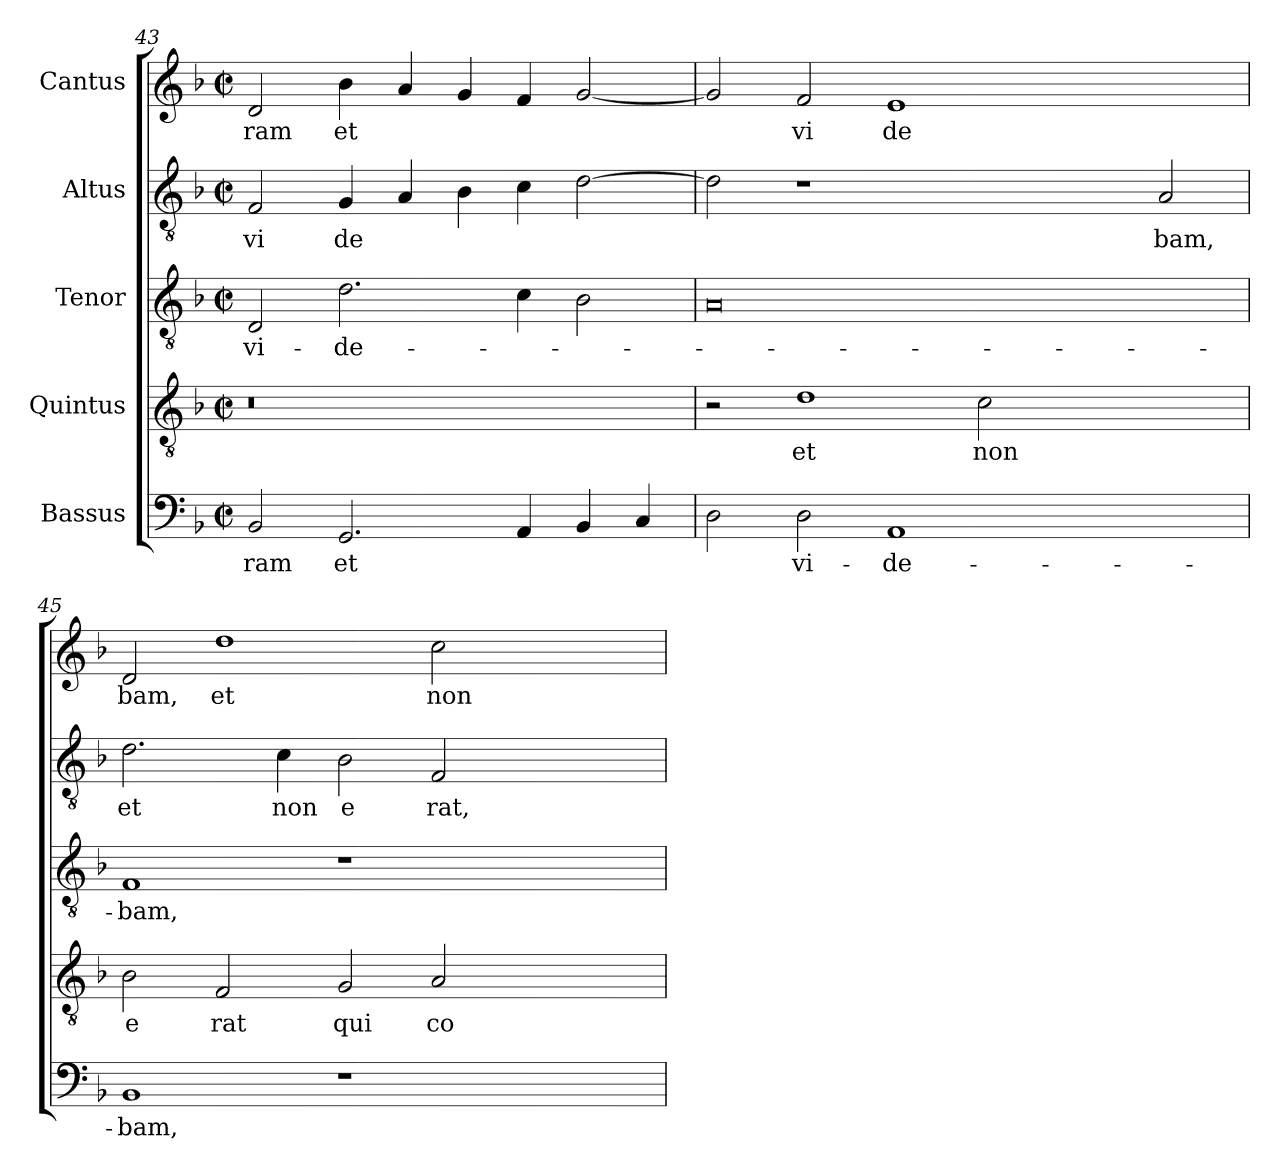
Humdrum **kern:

**kern	**text	**kern	**text	**kern	**text	**kern	**text	**kern	**text
*part5	*part5	*part4	*part4	*part3	*part3	*part2	*part2	*part1	*part1
*staff5	*staff5	*staff4	*staff4	*staff3	*staff3	*staff2	*staff2	*staff1	*staff1
*I"Bassus	*	*I"Quintus	*	*I"Tenor	*	*I"Altus	*	*I"Cantus	*
*clefF4	*	*clefGv2	*	*clefGv2	*	*clefGv2	*	*clefG2	*
*k[b-]	*	*k[b-]	*	*k[b-]	*	*k[b-]	*	*k[b-]	*
*F:	*	*F:	*	*F:	*	*F:	*	*F:	*
*M2/2	*	*M2/2	*	*M2/2	*	*M2/2	*	*M2/2	*
*met(c|)	*	*met(c|)	*	*met(c|)	*	*met(c|)	*	*met(c|)	*
=43	=43	=43	=43	=43	=43	=43	=43	=43	=43
!	!LO:LY:b:cj	!	!	!	!LO:LY:b:cj	!	!LO:LY:b:cj	!	!LO:LY:b:cj
2BB-/	-ram	0r	.	2D/	vi-	2F/	vi	2d/	ram
!	!LO:LY:b:cj	!	!	!	!LO:LY:b:cj	!	!LO:LY:b:cj	!	!LO:LY:b:cj
2.GG/	et	.	.	2.d\	-de-	4G/	de	4b-\	et
.	.	.	.	.	.	4A/	.	4a/	.
.	.	.	.	.	.	4B-\	.	4g/	.
4AA/	.	.	.	4c\	.	4c\	.	4f/	.
4BB-/	.	.	.	2B-\	.	[>2d\	.	[<2g/	.
4C/	.	.	.	.	.	.	.	.	.
=44	=44	=44	=44	=44	=44	=44	=44	=44	=44
2D\	.	2r	.	0A	.	2d\]	.	2g/]	.
!	!LO:LY:b:cj	!	!LO:LY:b:cj	!	!	!LO:N:vis=1	!	!	!LO:LY:b:cj
2D\	vi-	1d	et	.	.	0r	.	2f/	vi
!	!LO:LY:b:cj	!	!	!	!	!	!	!	!LO:LY:b:cj
1AA	-de-	.	.	.	.	.	.	1e	de
!	!	!	!LO:LY:b:cj	!	!	!	!	!	!
.	.	2c\	non	.	.	.	.	.	.
1ryy	.	1ryy	.	1ryy	.	.	.	1ryy	.
!	!	!	!	!	!	!	!LO:LY:b:cj	!	!
.	.	.	.	.	.	2A/	bam,	.	.
!!LO:LB:g=z
=45	=45	=45	=45	=45	=45	=45	=45	=45	=45
!	!LO:LY:b:cj	!	!LO:LY:b:cj	!	!LO:LY:b:cj	!	!LO:LY:b:cj	!	!LO:LY:b:cj
1BB-	-bam,	2B-\	e	1F	-bam,	2.d\	et	2d/	bam,
!	!	!	!LO:LY:b:cj	!	!	!	!	!	!LO:LY:b:cj
.	.	2F/	rat	.	.	.	.	1dd	et
!	!	!	!	!	!	!	!LO:LY:b:cj	!	!
.	.	.	.	.	.	4c\	non	.	.
!LO:N:vis=1	!	!	!LO:LY:b:cj	!LO:N:vis=1	!	!	!LO:LY:b:cj	!	!
0r	.	2G/	qui	0r	.	2B-\	e	.	.
!	!	!	!LO:LY:b:cj	!	!	!	!LO:LY:b:cj	!	!LO:LY:b:cj
.	.	2A/	co	.	.	2F/	rat,	2cc\	non
.	.	1ryy	.	.	.	1ryy	.	1ryy	.
=	=	=	=	=	=	=	=	=	=
*-	*-	*-	*-	*-	*-	*-	*-	*-	*-
